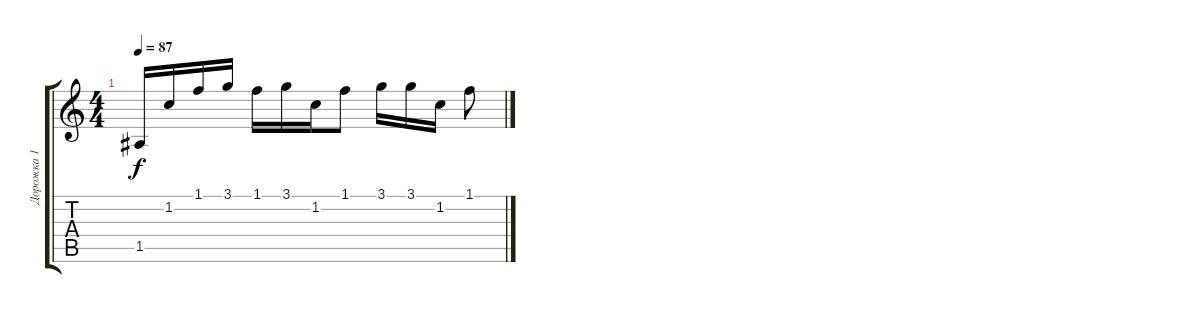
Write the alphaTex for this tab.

\track ("Дорожка 1" "Дорожка 1") {instrument acousticguitarsteel}
\staff {score tabs}
\tuning (E4 B3 G3 D3 A2 E2) {hide}
\ts (4 4)
\tempo 87
\clef g2
\ks c
1.5.16{dy f} 1.2.16 1.1.16 3.1.16 1.1.16 3.1.16 1.2.16 1.1.8 3.1.16 3.1.16 1.2.16 1.1.8
